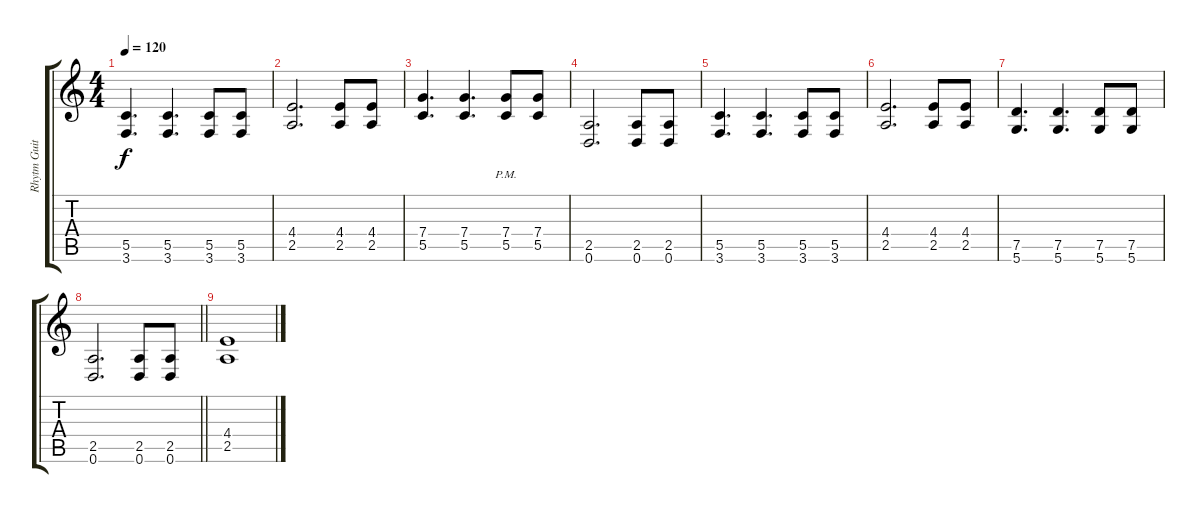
\track ("Rhytm Guitar" "Rhytm Guit") {instrument overdrivenguitar}
\staff {score tabs}
\tuning (D4 A3 F3 C3 G2 D2) {hide}
\ts (4 4)
\tempo 120
\clef g2
\ks c
(5.5 3.6).4{d dy f} (5.5 3.6).4{d} (5.5 3.6).8 (5.5 3.6).8 |
(4.4 2.5).2{d} (4.4 2.5).8 (4.4 2.5).8 |
(7.4 5.5).4{d} (7.4 5.5).4{d} (7.4{pm} 5.5).8 (7.4 5.5).8 |
(2.5 0.6).2{d} (2.5 0.6).8 (2.5 0.6).8 |
(5.5 3.6).4{d instrument distortionguitar} (5.5 3.6).4{d} (5.5 3.6).8 (5.5 3.6).8 |
(4.4 2.5).2{d} (4.4 2.5).8 (4.4 2.5).8 |
(7.5 5.6).4{d} (7.5 5.6).4{d} (7.5 5.6).8 (7.5 5.6).8 |
\barLineRight lightlight
(2.5 0.6).2{d} (2.5 0.6).8 (2.5 0.6).8 |
(4.4 2.5).1
